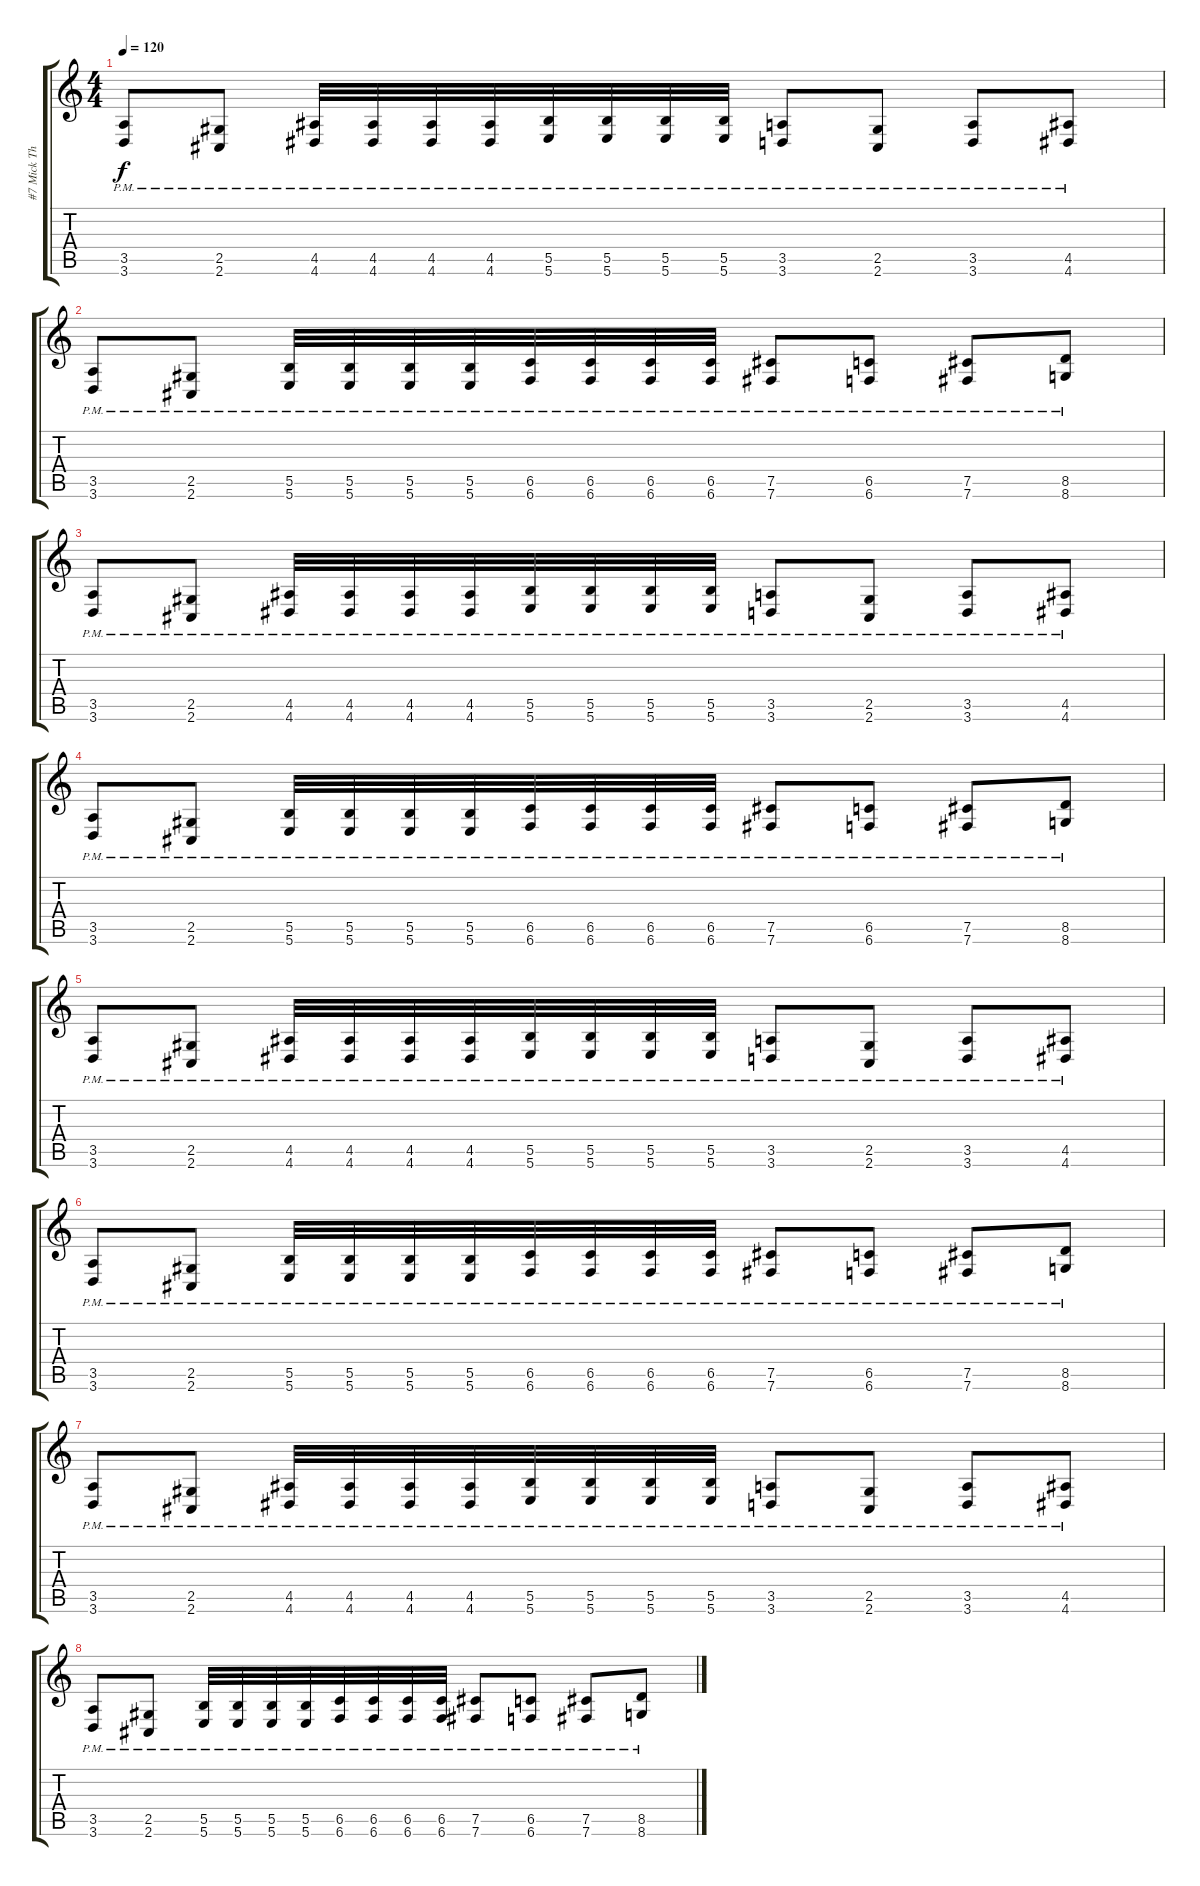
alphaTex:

\track ("#7 Mick Thomson" "#7 Mick Th") {instrument distortionguitar}
\staff {score tabs}
\tuning (Db4 Ab3 E3 B2 Gb2 B1) {hide}
\ts (4 4)
\tempo 120
\clef g2
\ks c
(3.5{pm} 3.6{pm}).8{dy f} (2.5{pm} 2.6{pm}).8 (4.5{pm} 4.6{pm}).32 (4.5{pm} 4.6{pm}).32 (4.5{pm} 4.6{pm}).32 (4.5{pm} 4.6{pm}).32 (5.5{pm} 5.6{pm}).32 (5.5{pm} 5.6{pm}).32 (5.5{pm} 5.6{pm}).32 (5.5{pm} 5.6{pm}).32 (3.5{pm} 3.6{pm}).8 (2.5{pm} 2.6{pm}).8 (3.5{pm} 3.6{pm}).8 (4.5{pm} 4.6{pm}).8 |
(3.5{pm} 3.6{pm}).8 (2.5{pm} 2.6{pm}).8 (5.5{pm} 5.6{pm}).32 (5.5{pm} 5.6{pm}).32 (5.5{pm} 5.6{pm}).32 (5.5{pm} 5.6{pm}).32 (6.5{pm} 6.6{pm}).32 (6.5{pm} 6.6{pm}).32 (6.5{pm} 6.6{pm}).32 (6.5{pm} 6.6{pm}).32 (7.5{pm} 7.6{pm}).8 (6.5{pm} 6.6{pm}).8 (7.5{pm} 7.6{pm}).8 (8.5{pm} 8.6{pm}).8 |
(3.5{pm} 3.6{pm}).8 (2.5{pm} 2.6{pm}).8 (4.5{pm} 4.6{pm}).32 (4.5{pm} 4.6{pm}).32 (4.5{pm} 4.6{pm}).32 (4.5{pm} 4.6{pm}).32 (5.5{pm} 5.6{pm}).32 (5.5{pm} 5.6{pm}).32 (5.5{pm} 5.6{pm}).32 (5.5{pm} 5.6{pm}).32 (3.5{pm} 3.6{pm}).8 (2.5{pm} 2.6{pm}).8 (3.5{pm} 3.6{pm}).8 (4.5{pm} 4.6{pm}).8 |
(3.5{pm} 3.6{pm}).8 (2.5{pm} 2.6{pm}).8 (5.5{pm} 5.6{pm}).32 (5.5{pm} 5.6{pm}).32 (5.5{pm} 5.6{pm}).32 (5.5{pm} 5.6{pm}).32 (6.5{pm} 6.6{pm}).32 (6.5{pm} 6.6{pm}).32 (6.5{pm} 6.6{pm}).32 (6.5{pm} 6.6{pm}).32 (7.5{pm} 7.6{pm}).8 (6.5{pm} 6.6{pm}).8 (7.5{pm} 7.6{pm}).8 (8.5{pm} 8.6{pm}).8 |
(3.5{pm} 3.6{pm}).8 (2.5{pm} 2.6{pm}).8 (4.5{pm} 4.6{pm}).32 (4.5{pm} 4.6{pm}).32 (4.5{pm} 4.6{pm}).32 (4.5{pm} 4.6{pm}).32 (5.5{pm} 5.6{pm}).32 (5.5{pm} 5.6{pm}).32 (5.5{pm} 5.6{pm}).32 (5.5{pm} 5.6{pm}).32 (3.5{pm} 3.6{pm}).8 (2.5{pm} 2.6{pm}).8 (3.5{pm} 3.6{pm}).8 (4.5{pm} 4.6{pm}).8 |
(3.5{pm} 3.6{pm}).8 (2.5{pm} 2.6{pm}).8 (5.5{pm} 5.6{pm}).32 (5.5{pm} 5.6{pm}).32 (5.5{pm} 5.6{pm}).32 (5.5{pm} 5.6{pm}).32 (6.5{pm} 6.6{pm}).32 (6.5{pm} 6.6{pm}).32 (6.5{pm} 6.6{pm}).32 (6.5{pm} 6.6{pm}).32 (7.5{pm} 7.6{pm}).8 (6.5{pm} 6.6{pm}).8 (7.5{pm} 7.6{pm}).8 (8.5{pm} 8.6{pm}).8 |
(3.5{pm} 3.6{pm}).8 (2.5{pm} 2.6{pm}).8 (4.5{pm} 4.6{pm}).32 (4.5{pm} 4.6{pm}).32 (4.5{pm} 4.6{pm}).32 (4.5{pm} 4.6{pm}).32 (5.5{pm} 5.6{pm}).32 (5.5{pm} 5.6{pm}).32 (5.5{pm} 5.6{pm}).32 (5.5{pm} 5.6{pm}).32 (3.5{pm} 3.6{pm}).8 (2.5{pm} 2.6{pm}).8 (3.5{pm} 3.6{pm}).8 (4.5{pm} 4.6{pm}).8 |
(3.5{pm} 3.6{pm}).8 (2.5{pm} 2.6{pm}).8 (5.5{pm} 5.6{pm}).32 (5.5{pm} 5.6{pm}).32 (5.5{pm} 5.6{pm}).32 (5.5{pm} 5.6{pm}).32 (6.5{pm} 6.6{pm}).32 (6.5{pm} 6.6{pm}).32 (6.5{pm} 6.6{pm}).32 (6.5{pm} 6.6{pm}).32 (7.5{pm} 7.6{pm}).8 (6.5{pm} 6.6{pm}).8 (7.5{pm} 7.6{pm}).8 (8.5{pm} 8.6{pm}).8
